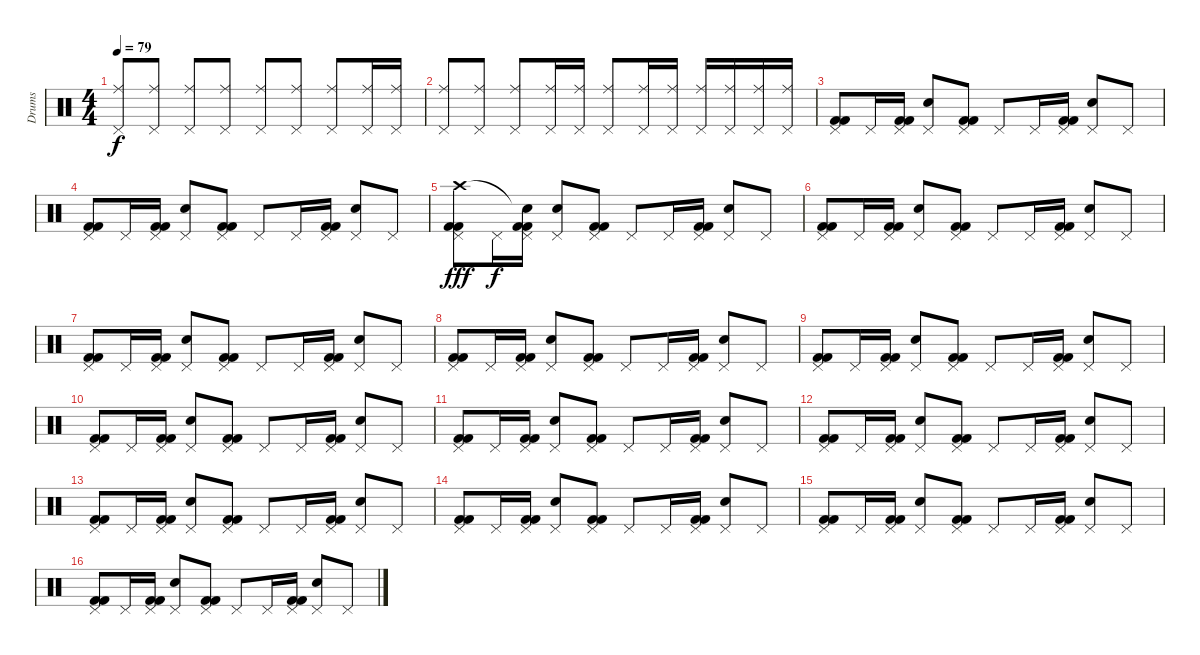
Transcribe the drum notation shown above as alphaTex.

\track ("Drums" "Drums") {instrument percussion}
\staff {score}
\articulation defaults
\ts (4 4)
\tempo 79
\clef neutral
\ks c
("Pedal Hi-Hat (hit)" "Ride (middle)").8{dy f} ("Pedal Hi-Hat (hit)" "Ride (middle)").8 ("Pedal Hi-Hat (hit)" "Ride (middle)").8 ("Pedal Hi-Hat (hit)" "Ride (middle)").8 ("Pedal Hi-Hat (hit)" "Ride (middle)").8 ("Pedal Hi-Hat (hit)" "Ride (middle)").8 ("Pedal Hi-Hat (hit)" "Ride (middle)").8 ("Pedal Hi-Hat (hit)" "Ride (middle)").16 ("Pedal Hi-Hat (hit)" "Ride (middle)").16 |
("Pedal Hi-Hat (hit)" "Ride (middle)").8 ("Pedal Hi-Hat (hit)" "Ride (middle)").8 ("Pedal Hi-Hat (hit)" "Ride (middle)").8 ("Pedal Hi-Hat (hit)" "Ride (middle)").16 ("Pedal Hi-Hat (hit)" "Ride (middle)").16 ("Pedal Hi-Hat (hit)" "Ride (middle)").8 ("Pedal Hi-Hat (hit)" "Ride (middle)").16 ("Pedal Hi-Hat (hit)" "Ride (middle)").16 ("Pedal Hi-Hat (hit)" "Ride (middle)").16 ("Pedal Hi-Hat (hit)" "Ride (middle)").16 ("Pedal Hi-Hat (hit)" "Ride (middle)").16 ("Pedal Hi-Hat (hit)" "Ride (middle)").16 |
("Pedal Hi-Hat (hit)" "Kick (hit) 2" "Kick (hit) 2").8 "Pedal Hi-Hat (hit)".16 ("Pedal Hi-Hat (hit)" "Kick (hit) 2" "Kick (hit) 2").16 ("Pedal Hi-Hat (hit)" "Snare (hit) 2").8 ("Pedal Hi-Hat (hit)" "Kick (hit) 2" "Kick (hit) 2").8 "Pedal Hi-Hat (hit)".8 "Pedal Hi-Hat (hit)".16 ("Pedal Hi-Hat (hit)" "Kick (hit) 2" "Kick (hit) 2").16 ("Pedal Hi-Hat (hit)" "Snare (hit) 2").8 "Pedal Hi-Hat (hit)".8 |
("Pedal Hi-Hat (hit)" "Kick (hit) 2" "Kick (hit) 2").8 "Pedal Hi-Hat (hit)".16 ("Pedal Hi-Hat (hit)" "Kick (hit) 2" "Kick (hit) 2").16 ("Pedal Hi-Hat (hit)" "Snare (hit) 2").8 ("Pedal Hi-Hat (hit)" "Kick (hit) 2" "Kick (hit) 2").8 "Pedal Hi-Hat (hit)".8 "Pedal Hi-Hat (hit)".16 ("Pedal Hi-Hat (hit)" "Kick (hit) 2" "Kick (hit) 2").16 ("Pedal Hi-Hat (hit)" "Snare (hit) 2").8 "Pedal Hi-Hat (hit)".8 |
("Pedal Hi-Hat (hit)" "Crash high (hit)" "Kick (hit) 2" "Kick (hit) 2").8{dy fff} "Pedal Hi-Hat (hit)".16{dy f} ("Pedal Hi-Hat (hit)" "Snare (hit)"{t} "Kick (hit) 2" "Kick (hit) 2").16 ("Pedal Hi-Hat (hit)" "Snare (hit) 2").8 ("Pedal Hi-Hat (hit)" "Kick (hit) 2" "Kick (hit) 2").8 "Pedal Hi-Hat (hit)".8 "Pedal Hi-Hat (hit)".16 ("Pedal Hi-Hat (hit)" "Kick (hit) 2" "Kick (hit) 2").16 ("Pedal Hi-Hat (hit)" "Snare (hit) 2").8 "Pedal Hi-Hat (hit)".8 |
("Pedal Hi-Hat (hit)" "Kick (hit) 2" "Kick (hit) 2").8 "Pedal Hi-Hat (hit)".16 ("Pedal Hi-Hat (hit)" "Kick (hit) 2" "Kick (hit) 2").16 ("Pedal Hi-Hat (hit)" "Snare (hit) 2").8 ("Pedal Hi-Hat (hit)" "Kick (hit) 2" "Kick (hit) 2").8 "Pedal Hi-Hat (hit)".8 "Pedal Hi-Hat (hit)".16 ("Pedal Hi-Hat (hit)" "Kick (hit) 2" "Kick (hit) 2").16 ("Pedal Hi-Hat (hit)" "Snare (hit) 2").8 "Pedal Hi-Hat (hit)".8 |
("Pedal Hi-Hat (hit)" "Kick (hit) 2" "Kick (hit) 2").8 "Pedal Hi-Hat (hit)".16 ("Pedal Hi-Hat (hit)" "Kick (hit) 2" "Kick (hit) 2").16 ("Pedal Hi-Hat (hit)" "Snare (hit) 2").8 ("Pedal Hi-Hat (hit)" "Kick (hit) 2" "Kick (hit) 2").8 "Pedal Hi-Hat (hit)".8 "Pedal Hi-Hat (hit)".16 ("Pedal Hi-Hat (hit)" "Kick (hit) 2" "Kick (hit) 2").16 ("Pedal Hi-Hat (hit)" "Snare (hit) 2").8 "Pedal Hi-Hat (hit)".8 |
("Pedal Hi-Hat (hit)" "Kick (hit) 2" "Kick (hit) 2").8 "Pedal Hi-Hat (hit)".16 ("Pedal Hi-Hat (hit)" "Kick (hit) 2" "Kick (hit) 2").16 ("Pedal Hi-Hat (hit)" "Snare (hit) 2").8 ("Pedal Hi-Hat (hit)" "Kick (hit) 2" "Kick (hit) 2").8 "Pedal Hi-Hat (hit)".8 "Pedal Hi-Hat (hit)".16 ("Pedal Hi-Hat (hit)" "Kick (hit) 2" "Kick (hit) 2").16 ("Pedal Hi-Hat (hit)" "Snare (hit) 2").8 "Pedal Hi-Hat (hit)".8 |
("Pedal Hi-Hat (hit)" "Kick (hit) 2" "Kick (hit) 2").8 "Pedal Hi-Hat (hit)".16 ("Pedal Hi-Hat (hit)" "Kick (hit) 2" "Kick (hit) 2").16 ("Pedal Hi-Hat (hit)" "Snare (hit) 2").8 ("Pedal Hi-Hat (hit)" "Kick (hit) 2" "Kick (hit) 2").8 "Pedal Hi-Hat (hit)".8 "Pedal Hi-Hat (hit)".16 ("Pedal Hi-Hat (hit)" "Kick (hit) 2" "Kick (hit) 2").16 ("Pedal Hi-Hat (hit)" "Snare (hit) 2").8 "Pedal Hi-Hat (hit)".8 |
("Pedal Hi-Hat (hit)" "Kick (hit) 2" "Kick (hit) 2").8 "Pedal Hi-Hat (hit)".16 ("Pedal Hi-Hat (hit)" "Kick (hit) 2" "Kick (hit) 2").16 ("Pedal Hi-Hat (hit)" "Snare (hit) 2").8 ("Pedal Hi-Hat (hit)" "Kick (hit) 2" "Kick (hit) 2").8 "Pedal Hi-Hat (hit)".8 "Pedal Hi-Hat (hit)".16 ("Pedal Hi-Hat (hit)" "Kick (hit) 2" "Kick (hit) 2").16 ("Pedal Hi-Hat (hit)" "Snare (hit) 2").8 "Pedal Hi-Hat (hit)".8 |
("Pedal Hi-Hat (hit)" "Kick (hit) 2" "Kick (hit) 2").8 "Pedal Hi-Hat (hit)".16 ("Pedal Hi-Hat (hit)" "Kick (hit) 2" "Kick (hit) 2").16 ("Pedal Hi-Hat (hit)" "Snare (hit) 2").8 ("Pedal Hi-Hat (hit)" "Kick (hit) 2" "Kick (hit) 2").8 "Pedal Hi-Hat (hit)".8 "Pedal Hi-Hat (hit)".16 ("Pedal Hi-Hat (hit)" "Kick (hit) 2" "Kick (hit) 2").16 ("Pedal Hi-Hat (hit)" "Snare (hit) 2").8 "Pedal Hi-Hat (hit)".8 |
("Pedal Hi-Hat (hit)" "Kick (hit) 2" "Kick (hit) 2").8 "Pedal Hi-Hat (hit)".16 ("Pedal Hi-Hat (hit)" "Kick (hit) 2" "Kick (hit) 2").16 ("Pedal Hi-Hat (hit)" "Snare (hit) 2").8 ("Pedal Hi-Hat (hit)" "Kick (hit) 2" "Kick (hit) 2").8 "Pedal Hi-Hat (hit)".8 "Pedal Hi-Hat (hit)".16 ("Pedal Hi-Hat (hit)" "Kick (hit) 2" "Kick (hit) 2").16 ("Pedal Hi-Hat (hit)" "Snare (hit) 2").8 "Pedal Hi-Hat (hit)".8 |
("Pedal Hi-Hat (hit)" "Kick (hit) 2" "Kick (hit) 2").8 "Pedal Hi-Hat (hit)".16 ("Pedal Hi-Hat (hit)" "Kick (hit) 2" "Kick (hit) 2").16 ("Pedal Hi-Hat (hit)" "Snare (hit) 2").8 ("Pedal Hi-Hat (hit)" "Kick (hit) 2" "Kick (hit) 2").8 "Pedal Hi-Hat (hit)".8 "Pedal Hi-Hat (hit)".16 ("Pedal Hi-Hat (hit)" "Kick (hit) 2" "Kick (hit) 2").16 ("Pedal Hi-Hat (hit)" "Snare (hit) 2").8 "Pedal Hi-Hat (hit)".8 |
("Pedal Hi-Hat (hit)" "Kick (hit) 2" "Kick (hit) 2").8 "Pedal Hi-Hat (hit)".16 ("Pedal Hi-Hat (hit)" "Kick (hit) 2" "Kick (hit) 2").16 ("Pedal Hi-Hat (hit)" "Snare (hit) 2").8 ("Pedal Hi-Hat (hit)" "Kick (hit) 2" "Kick (hit) 2").8 "Pedal Hi-Hat (hit)".8 "Pedal Hi-Hat (hit)".16 ("Pedal Hi-Hat (hit)" "Kick (hit) 2" "Kick (hit) 2").16 ("Pedal Hi-Hat (hit)" "Snare (hit) 2").8 "Pedal Hi-Hat (hit)".8 |
("Pedal Hi-Hat (hit)" "Kick (hit) 2" "Kick (hit) 2").8 "Pedal Hi-Hat (hit)".16 ("Pedal Hi-Hat (hit)" "Kick (hit) 2" "Kick (hit) 2").16 ("Pedal Hi-Hat (hit)" "Snare (hit) 2").8 ("Pedal Hi-Hat (hit)" "Kick (hit) 2" "Kick (hit) 2").8 "Pedal Hi-Hat (hit)".8 "Pedal Hi-Hat (hit)".16 ("Pedal Hi-Hat (hit)" "Kick (hit) 2" "Kick (hit) 2").16 ("Pedal Hi-Hat (hit)" "Snare (hit) 2").8 "Pedal Hi-Hat (hit)".8 |
("Pedal Hi-Hat (hit)" "Kick (hit) 2" "Kick (hit) 2").8 "Pedal Hi-Hat (hit)".16 ("Pedal Hi-Hat (hit)" "Kick (hit) 2" "Kick (hit) 2").16 ("Pedal Hi-Hat (hit)" "Snare (hit) 2").8 ("Pedal Hi-Hat (hit)" "Kick (hit) 2" "Kick (hit) 2").8 "Pedal Hi-Hat (hit)".8 "Pedal Hi-Hat (hit)".16 ("Pedal Hi-Hat (hit)" "Kick (hit) 2" "Kick (hit) 2").16 ("Pedal Hi-Hat (hit)" "Snare (hit) 2").8 "Pedal Hi-Hat (hit)".8
